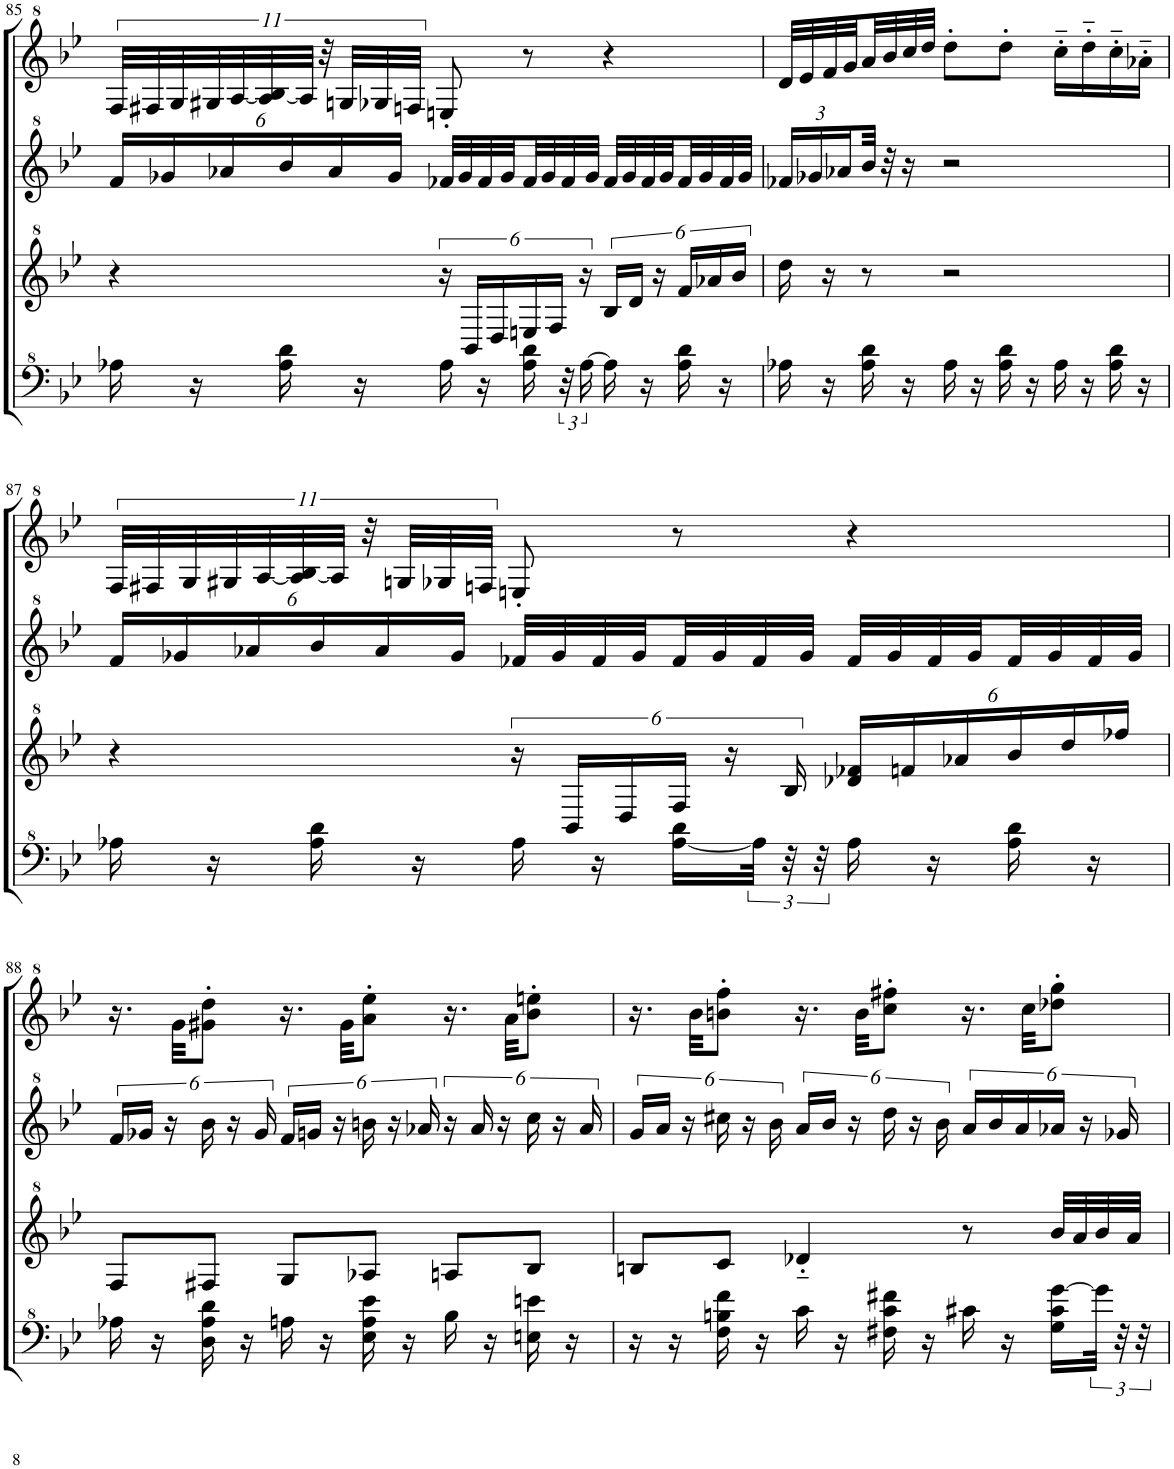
**kern	**kern	**kern	**kern
*part1	*part1	*part1	*part1
*staff4	*staff3	*staff2	*staff1
*I"Model III	*	*	*
!!LO:PB:g=z
*clefF^4	*clefG^2	*clefG^2	*clefG^2
*k[b-e-]	*k[b-e-]	*k[b-e-]	*k[b-e-]
*M3/4	*M3/4	*M3/4	*M3/4
*	*	*Xbrackettup	*
=85	=85	=85	=85
16a-X\	4r	24ff/LL	44f/LLL
.	.	.	44f#X/
.	.	24gg-X/	.
.	.	.	44g/
16r	.	.	.
.	.	.	44g#X/
.	.	24aa-X/	.
.	.	.	[44a/
.	.	.	44a/_ 44b-/
16a-\ 16dd\	.	24bb-/	.
.	.	.	44a/JJJ]
.	.	.	44r
.	.	24aa-/	.
.	.	.	44gn/LLL
16r	.	.	.
.	.	.	44g-X/
.	.	24gg-/JJ	.
.	.	.	44fn/JJJ
16a-\	24r	32ff-X/LLL	8en'/
.	.	32gg-/	.
.	24B-/LL	.	.
16r	.	32ff-/	.
.	24d/	.	.
.	.	32gg-/	.
16a-\ 16dd\	24en/	32ff-/	8r
.	.	32gg-/	.
.	24f/JJ	.	.
48r	.	32ff-/	.
[24a-\	24r	.	.
.	.	32gg-/JJJ	.
16a-\]	24b-/LL	32ff-/LLL	4r
.	.	32gg-/	.
.	24dd/JJ	.	.
16r	.	32ff-/	.
.	24r	.	.
.	.	32gg-/	.
16a-\ 16dd\	24ff/LL	32ff-/	.
.	.	32gg-/	.
.	24aa-X/	.	.
16r	.	32ff-/	.
.	24bb-/JJ	.	.
.	.	32gg-/JJJ	.
=86	=86	=86	=86
16a-X\	16ddd\	24ff-X/LL	32dd/LLL
.	.	.	32ee-/
.	.	24gg-X/	.
16r	16r	.	32ff/
.	.	24aa-X/	.
.	.	.	32gg/
16a-\ 16dd\	8r	32bb-/JJk	32aa/
.	.	32r	32bb-/
16r	.	16r	32ccc/
.	.	.	32ddd/JJJ
16a-\	2r	2r	8ddd'\L
16r	.	.	.
16a-\ 16dd\	.	.	8ddd'\J
16r	.	.	.
16a-\	.	.	16ccc'~\LL
16r	.	.	16ddd'~\
16a-\ 16dd\	.	.	16ccc'~\
16r	.	.	16aa-X'~\JJ
!!LO:LB:g=z
=87	=87	=87	=87
16a-X\	4r	24ff/LL	44f/LLL
.	.	.	44f#X/
.	.	24gg-X/	.
.	.	.	44g/
16r	.	.	.
.	.	.	44g#X/
.	.	24aa-X/	.
.	.	.	[44a/
.	.	.	44a/_ 44b-/
16a-\ 16dd\	.	24bb-/	.
.	.	.	44a/JJJ]
.	.	.	44r
.	.	24aa-/	.
.	.	.	44gn/LLL
16r	.	.	.
.	.	.	44g-X/
.	.	24gg-/JJ	.
.	.	.	44fn/JJJ
16a-\	24r	32ff-X/LLL	8en'/
.	.	32gg-/	.
.	24B-/LL	.	.
16r	.	32ff-/	.
.	24d/	.	.
.	.	32gg-/	.
[16a-\ 16dd\LL	24f/JJ	32ff-/	8r
.	.	32gg-/	.
.	24r	.	.
48a-\JJk]	.	32ff-/	.
48r	24b-/	.	.
.	.	32gg-/JJJ	.
48r	.	.	.
*	*Xbrackettup	*	*
16a-\	24dd-X/ 24ff-X/LL	32ff-/LLL	4r
.	.	32gg-/	.
.	24ffn/	.	.
16r	.	32ff-/	.
.	24aa-X/	.	.
.	.	32gg-/	.
16a-\ 16dd\	24bb-/	32ff-/	.
.	.	32gg-/	.
.	24ddd/	.	.
16r	.	32ff-/	.
.	24fff-X/JJ	.	.
.	.	32gg-/JJJ	.
!!LO:LB:g=z
=88	=88	=88	=88
*	*	*brackettup	*
16a-X\	8f/L	24ff/LL	16.r
.	.	24gg-X/JJ	.
16r	.	.	.
.	.	24r	.
.	.	.	32gg\KKL
16d\ 16a-\ 16dd\	8f#X/J	24bb-\	8gg#X\' 8ddd\'J
.	.	24r	.
16r	.	.	.
.	.	24gg-/	.
16an\	8g/L	24ff/LL	16.r
.	.	24ggn/JJ	.
16r	.	.	.
.	.	24r	.
.	.	.	32gg#\KKL
16e-\ 16a\ 16ee-\	8a-X/J	24bbn\	8aa\' 8eee-\'J
.	.	24r	.
16r	.	.	.
.	.	24aa-X/	.
16b-\	8an/L	24r	16.r
.	.	24aa-/	.
16r	.	.	.
.	.	24r	.
.	.	.	32aa\KKL
16en\ 16een\	8b-/J	24ccc\	8bb-\' 8eeen\'J
.	.	24r	.
16r	.	.	.
.	.	24aa-/	.
=89	=89	=89	=89
16r	8bn/L	24gg/LL	16.r
.	.	24aa/JJ	.
16r	.	.	.
.	.	24r	.
.	.	.	32bb-\KKL
16f\ 16bn\ 16ff\	8cc/J	24ccc#X\	8bbn\' 8fff\'J
.	.	24r	.
16r	.	.	.
.	.	24bb-\	.
16cc\	4dd-X'~/	24aa/LL	16.r
.	.	24bb-/JJ	.
16r	.	.	.
.	.	24r	.
.	.	.	32bb\KKL
16f#X\ 16cc\ 16ff#X\	.	24ddd\	8ccc\' 8fff#X\'J
.	.	24r	.
16r	.	.	.
.	.	24bb-\	.
16cc#X\	8r	24aa/LL	16.r
.	.	24bb-/	.
16r	.	.	.
.	.	24aa/	.
.	.	.	32ccc\KKL
16g\ 16cc#\ [16gg\LL	32bb-/LLL	24aa-X/JJ	8ddd-X\' 8ggg\'J
.	32aa/	.	.
.	.	24r	.
48gg\JJk]	32bb-/	.	.
48r	.	24gg-X/	.
.	32aa/JJJ	.	.
48r	.	.	.
=	=	=	=
*-	*-	*-	*-
